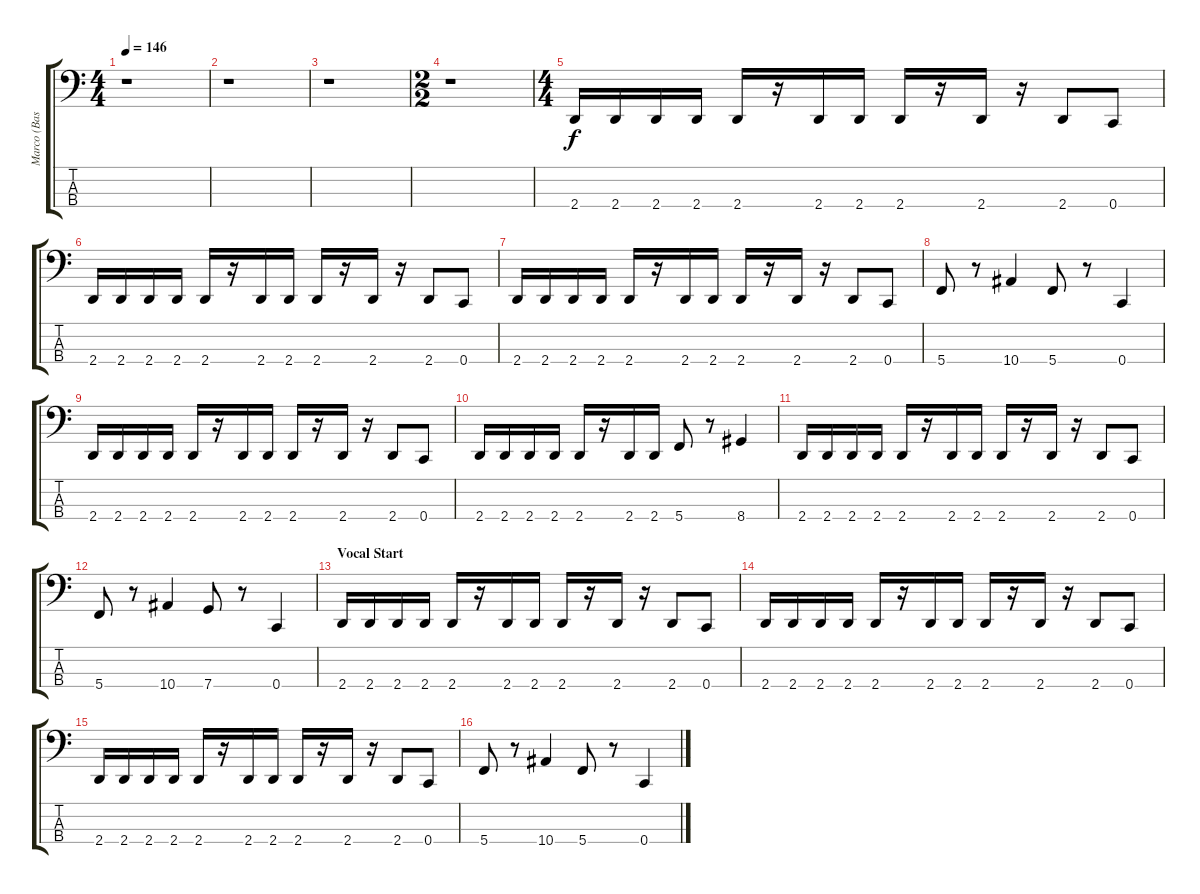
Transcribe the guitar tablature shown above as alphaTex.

\track ("Marco (Bass Guitar)" "Marco (Bas") {instrument electricbassfinger}
\staff {score tabs}
\tuning (F2 C2 G1 C1) {hide}
\ts (4 4)
\tempo 146
\clef f4
\ks c
r.1{dy f} |
r.1 |
r.1 |
\ts (2 2)
r.1 |
\ts (4 4)
2.4.16 2.4.16 2.4.16 2.4.16 2.4.16 r.16 2.4.16 2.4.16 2.4.16 r.16 2.4.16 r.16 2.4.8 0.4.8 |
2.4.16 2.4.16 2.4.16 2.4.16 2.4.16 r.16 2.4.16 2.4.16 2.4.16 r.16 2.4.16 r.16 2.4.8 0.4.8 |
2.4.16 2.4.16 2.4.16 2.4.16 2.4.16 r.16 2.4.16 2.4.16 2.4.16 r.16 2.4.16 r.16 2.4.8 0.4.8 |
5.4.8 r.8 10.4.4 5.4.8 r.8 0.4.4 |
2.4.16 2.4.16 2.4.16 2.4.16 2.4.16 r.16 2.4.16 2.4.16 2.4.16 r.16 2.4.16 r.16 2.4.8 0.4.8 |
2.4.16 2.4.16 2.4.16 2.4.16 2.4.16 r.16 2.4.16 2.4.16 5.4.8 r.8 8.4.4 |
2.4.16 2.4.16 2.4.16 2.4.16 2.4.16 r.16 2.4.16 2.4.16 2.4.16 r.16 2.4.16 r.16 2.4.8 0.4.8 |
5.4.8 r.8 10.4.4 7.4.8 r.8 0.4.4 |
\section ("" "Vocal Start")
2.4.16 2.4.16 2.4.16 2.4.16 2.4.16 r.16 2.4.16 2.4.16 2.4.16 r.16 2.4.16 r.16 2.4.8 0.4.8 |
2.4.16 2.4.16 2.4.16 2.4.16 2.4.16 r.16 2.4.16 2.4.16 2.4.16 r.16 2.4.16 r.16 2.4.8 0.4.8 |
2.4.16 2.4.16 2.4.16 2.4.16 2.4.16 r.16 2.4.16 2.4.16 2.4.16 r.16 2.4.16 r.16 2.4.8 0.4.8 |
5.4.8 r.8 10.4.4 5.4.8 r.8 0.4.4
